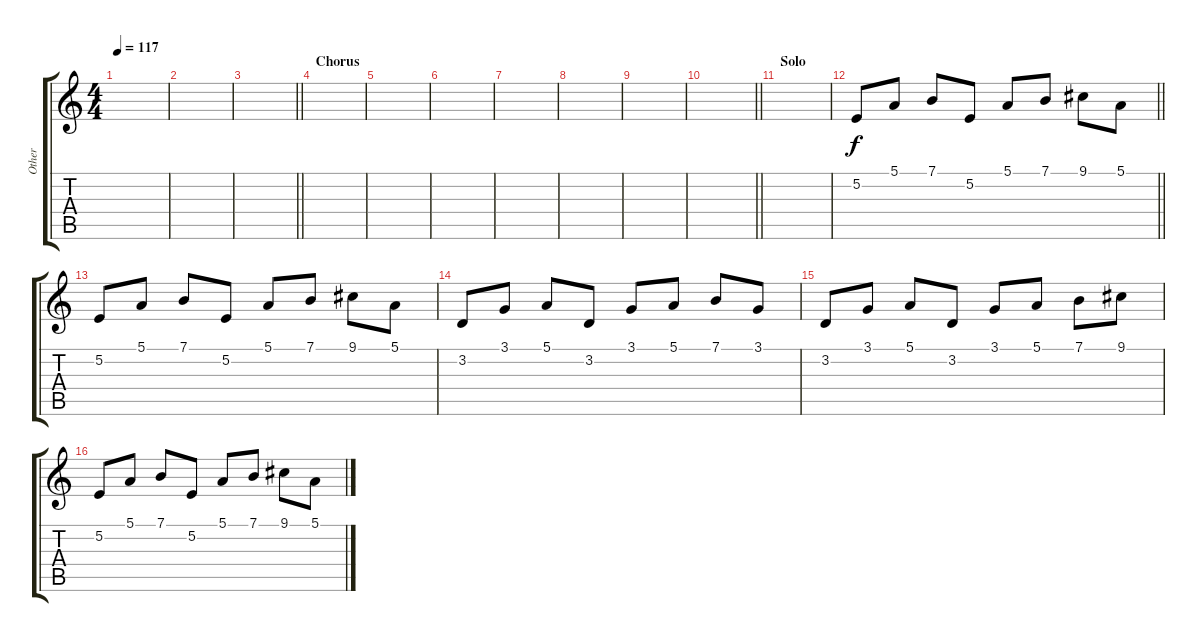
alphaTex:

\track ("Other" "Other") {instrument recorder}
\staff {score tabs}
\tuning (E4 B3 G3 D3 A2 E2) {hide}
\ts (4 4)
\tempo 117
\clef g2
\ks c
|
|
\barLineRight lightlight
|
\section ("" "Chorus")
|
|
|
|
|
|
\barLineRight lightlight
|
\section ("" "Solo")
|
\barLineRight lightlight
5.2.8{volume 10 instrument voiceoohs} 5.1.8 7.1.8 5.2.8 5.1.8 7.1.8 9.1.8 5.1.8 |
5.2.8 5.1.8 7.1.8 5.2.8 5.1.8 7.1.8 9.1.8 5.1.8 |
3.2.8 3.1.8 5.1.8 3.2.8 3.1.8 5.1.8 7.1.8 3.1.8 |
3.2.8 3.1.8 5.1.8 3.2.8 3.1.8 5.1.8 7.1.8 9.1.8 |
5.2.8 5.1.8 7.1.8 5.2.8 5.1.8 7.1.8 9.1.8 5.1.8
